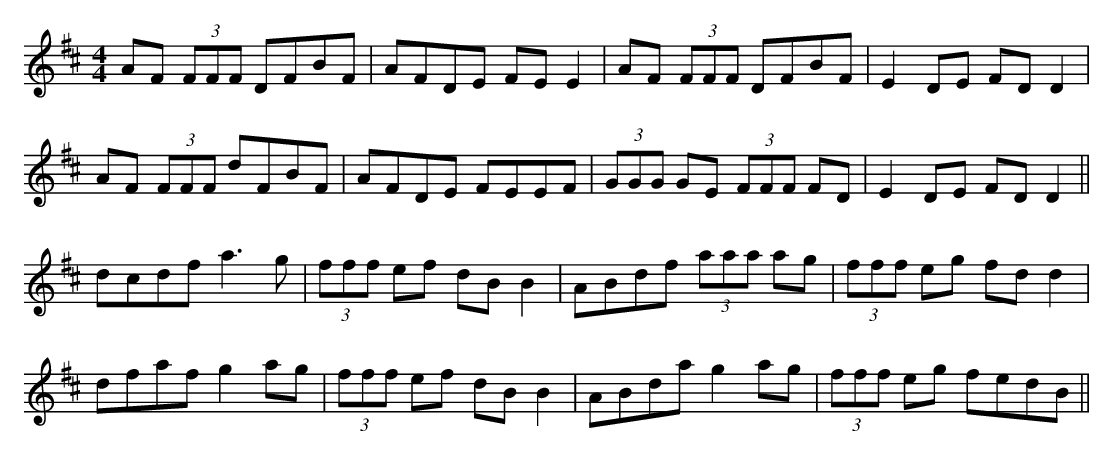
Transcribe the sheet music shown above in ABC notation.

X:1
M:4/4
K:D
AF (3FFF DFBF|AFDE FEE2|AF (3FFF DFBF|E2DE FDD2|
AF (3FFF dFBF|AFDE FEEF|(3GGG GE (3FFF FD|E2DE FDD2||
dcdf a3g|(3fff ef dBB2|ABdf (3aaa ag|(3fff eg fdd2|
dfaf g2ag|(3fff ef dBB2|ABda g2ag|(3fff eg fedB||
